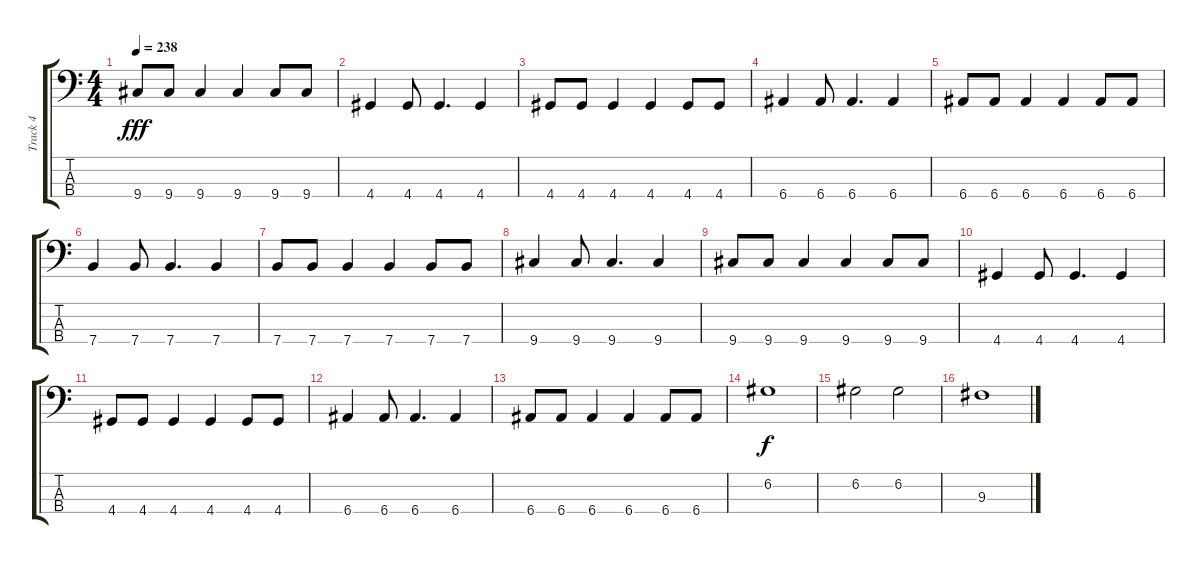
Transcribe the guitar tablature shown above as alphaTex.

\track ("Track 4" "Track 4") {instrument electricbassfinger}
\staff {score tabs}
\tuning (G2 D2 A1 E1) {hide}
\ts (4 4)
\tempo 238
\clef f4
\ks c
9.4.8{dy fff} 9.4.8 9.4.4 9.4.4 9.4.8 9.4.8 |
4.4.4 4.4.8 4.4.4{d} 4.4.4 |
4.4.8 4.4.8 4.4.4 4.4.4 4.4.8 4.4.8 |
6.4.4 6.4.8 6.4.4{d} 6.4.4 |
6.4.8 6.4.8 6.4.4 6.4.4 6.4.8 6.4.8 |
7.4.4 7.4.8 7.4.4{d} 7.4.4 |
7.4.8 7.4.8 7.4.4 7.4.4 7.4.8 7.4.8 |
9.4.4 9.4.8 9.4.4{d} 9.4.4 |
9.4.8 9.4.8 9.4.4 9.4.4 9.4.8 9.4.8 |
4.4.4 4.4.8 4.4.4{d} 4.4.4 |
4.4.8 4.4.8 4.4.4 4.4.4 4.4.8 4.4.8 |
6.4.4 6.4.8 6.4.4{d} 6.4.4 |
6.4.8 6.4.8 6.4.4 6.4.4 6.4.8 6.4.8 |
6.2.1{dy f} |
6.2.2 6.2.2 |
9.3.1
